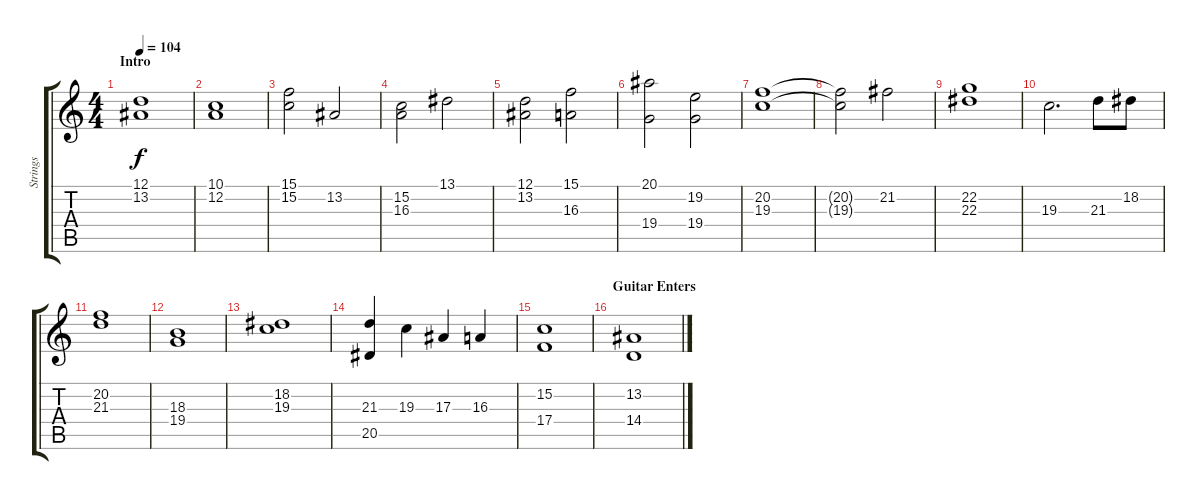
\track ("Strings" "Strings") {instrument stringensemble1}
\staff {score tabs}
\tuning (D4 A3 F3 C3 G2 D2) {hide}
\ts (4 4)
\section ("" "Intro")
\tempo 104
\clef g2
\ks c
(12.1 13.2).1{dy f instrument stringensemble1} |
(10.1 12.2).1 |
(15.1 15.2).2 13.2.2 |
(15.2 16.3).2 13.1.2 |
(12.1 13.2).2 (15.1 16.3).2 |
(20.1 19.4).2 (19.2 19.4).2 |
(20.2 19.3).1 |
(20.2{t} 19.3{t}).2 21.2.2 |
(22.2 22.3).1 |
19.3.2{d} 21.3.8 18.2.8 |
(20.2 21.3).1 |
(18.3 19.4).1 |
(18.2 19.3).1 |
(21.3 20.5).4 19.3.4 17.3.4 16.3.4 |
(15.2 17.4).1 |
\section ("" "Guitar Enters")
(13.2 14.4).1
